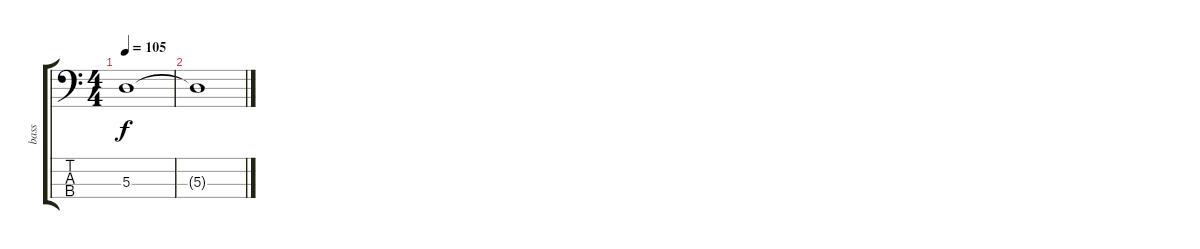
\track ("bass" "bass") {instrument electricbassfinger}
\staff {score tabs}
\tuning (G2 D2 A1 E1) {hide}
\ts (4 4)
\tempo 105
\clef f4
\ks c
5.3.1{dy f} |
5.3{t}.1
